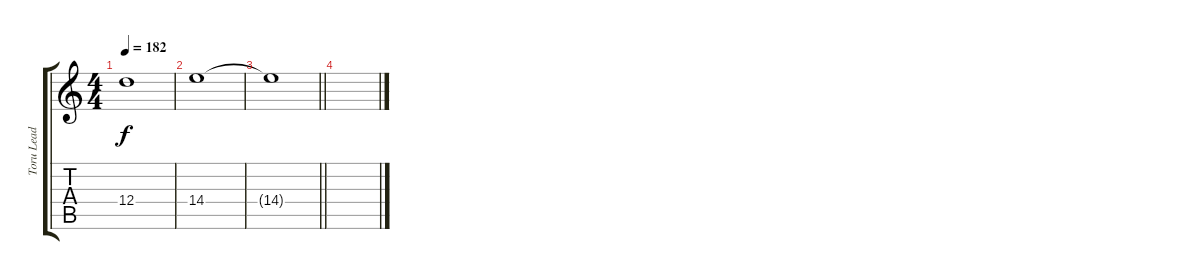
\track ("Toru Lead" "Toru Lead") {instrument overdrivenguitar}
\staff {score tabs}
\tuning (E4 B3 G3 D3 A2 D2) {hide}
\ts (4 4)
\tempo 182
\clef g2
\ks c
12.4{t}.1{dy f} |
14.4.1{volume 13} |
\barLineRight lightlight
14.4{t}.1 |
\section ("" "")
